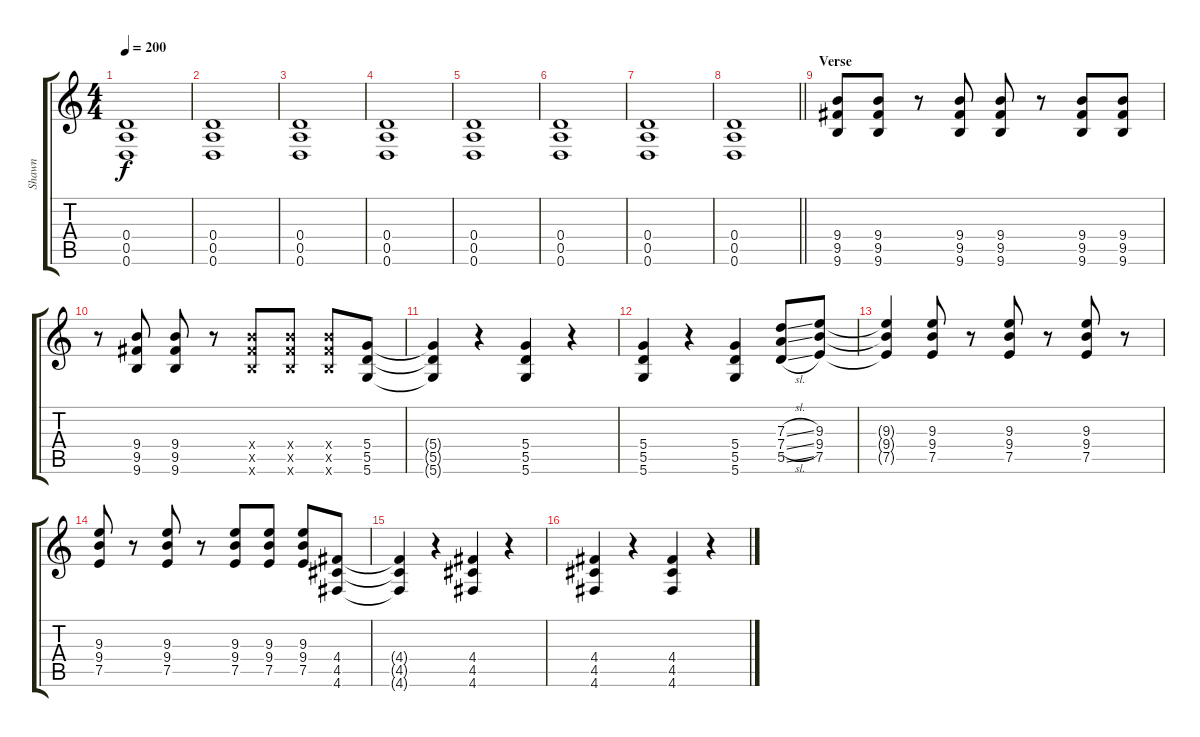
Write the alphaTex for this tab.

\track ("Shawn" "Shawn") {instrument distortionguitar}
\staff {score tabs}
\tuning (E4 B3 G3 D3 A2 D2) {hide}
\ts (4 4)
\tempo 200
\clef g2
\ks c
(0.4 0.5 0.6).1{dy f} |
(0.4 0.5 0.6).1 |
(0.4 0.5 0.6).1 |
(0.4 0.5 0.6).1 |
(0.4 0.5 0.6).1 |
(0.4 0.5 0.6).1 |
(0.4 0.5 0.6).1 |
\barLineRight lightlight
(0.4 0.5 0.6).1 |
\section ("" "Verse")
(9.4 9.5 9.6).8{balance 15} (9.4 9.5 9.6).8 r.8 (9.4 9.5 9.6).8 (9.4 9.5 9.6).8 r.8 (9.4 9.5 9.6).8 (9.4 9.5 9.6).8 |
r.8 (9.4 9.5 9.6).8 (9.4 9.5 9.6).8 r.8 (9.4{x} 9.5{x} 9.6{x}).8 (9.4{x} 9.5{x} 9.6{x}).8 (9.4{x} 9.5{x} 9.6{x}).8 (5.4 5.5 5.6).8 |
(5.4{t} 5.5{t} 5.6{t}).4 r.4 (5.4 5.5 5.6).4 r.4 |
(5.4 5.5 5.6).4 r.4 (5.4 5.5 5.6).4 (7.3{sl} 7.4{sl} 5.5{sl}).8 (9.3 9.4 7.5).8 |
(9.3{t} 9.4{t} 7.5{t}).4 (9.3 9.4 7.5).8 r.8 (9.3 9.4 7.5).8 r.8 (9.3 9.4 7.5).8 r.8 |
(9.3 9.4 7.5).8 r.8 (9.3 9.4 7.5).8 r.8 (9.3 9.4 7.5).8 (9.3 9.4 7.5).8 (9.3 9.4 7.5).8 (4.4 4.5 4.6).8 |
(4.4{t} 4.5{t} 4.6{t}).4 r.4 (4.4 4.5 4.6).4 r.4 |
(4.4 4.5 4.6).4 r.4 (4.4 4.5 4.6).4 r.4
